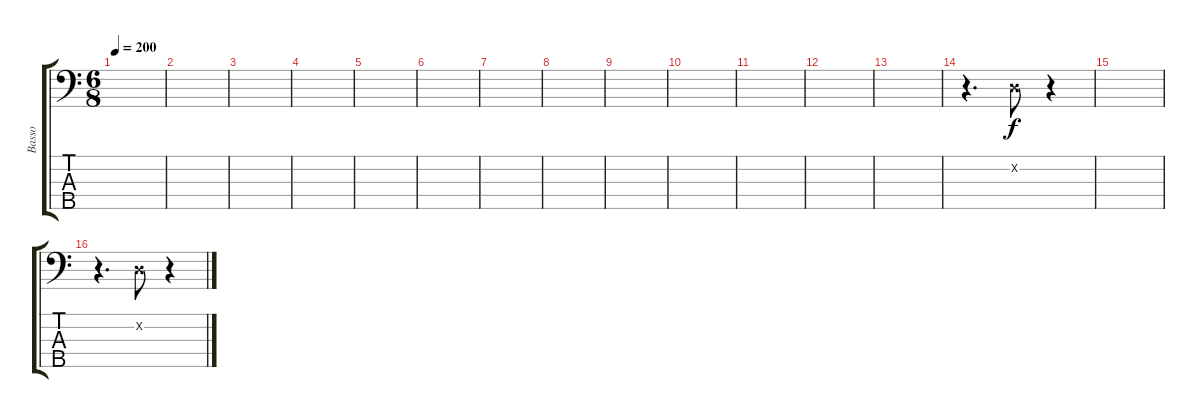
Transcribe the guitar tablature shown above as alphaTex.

\track ("Basso" "Basso") {instrument electricbassfinger}
\staff {score tabs}
\tuning (G2 D2 A1 E1 A0) {hide}
\ts (6 8)
\tempo 200
\clef f4
\ks c
|
|
|
|
|
|
|
|
|
|
|
|
|
r.4{d} 0.2{x}.8 r.4 |
|
r.4{d} 0.2{x}.8 r.4
